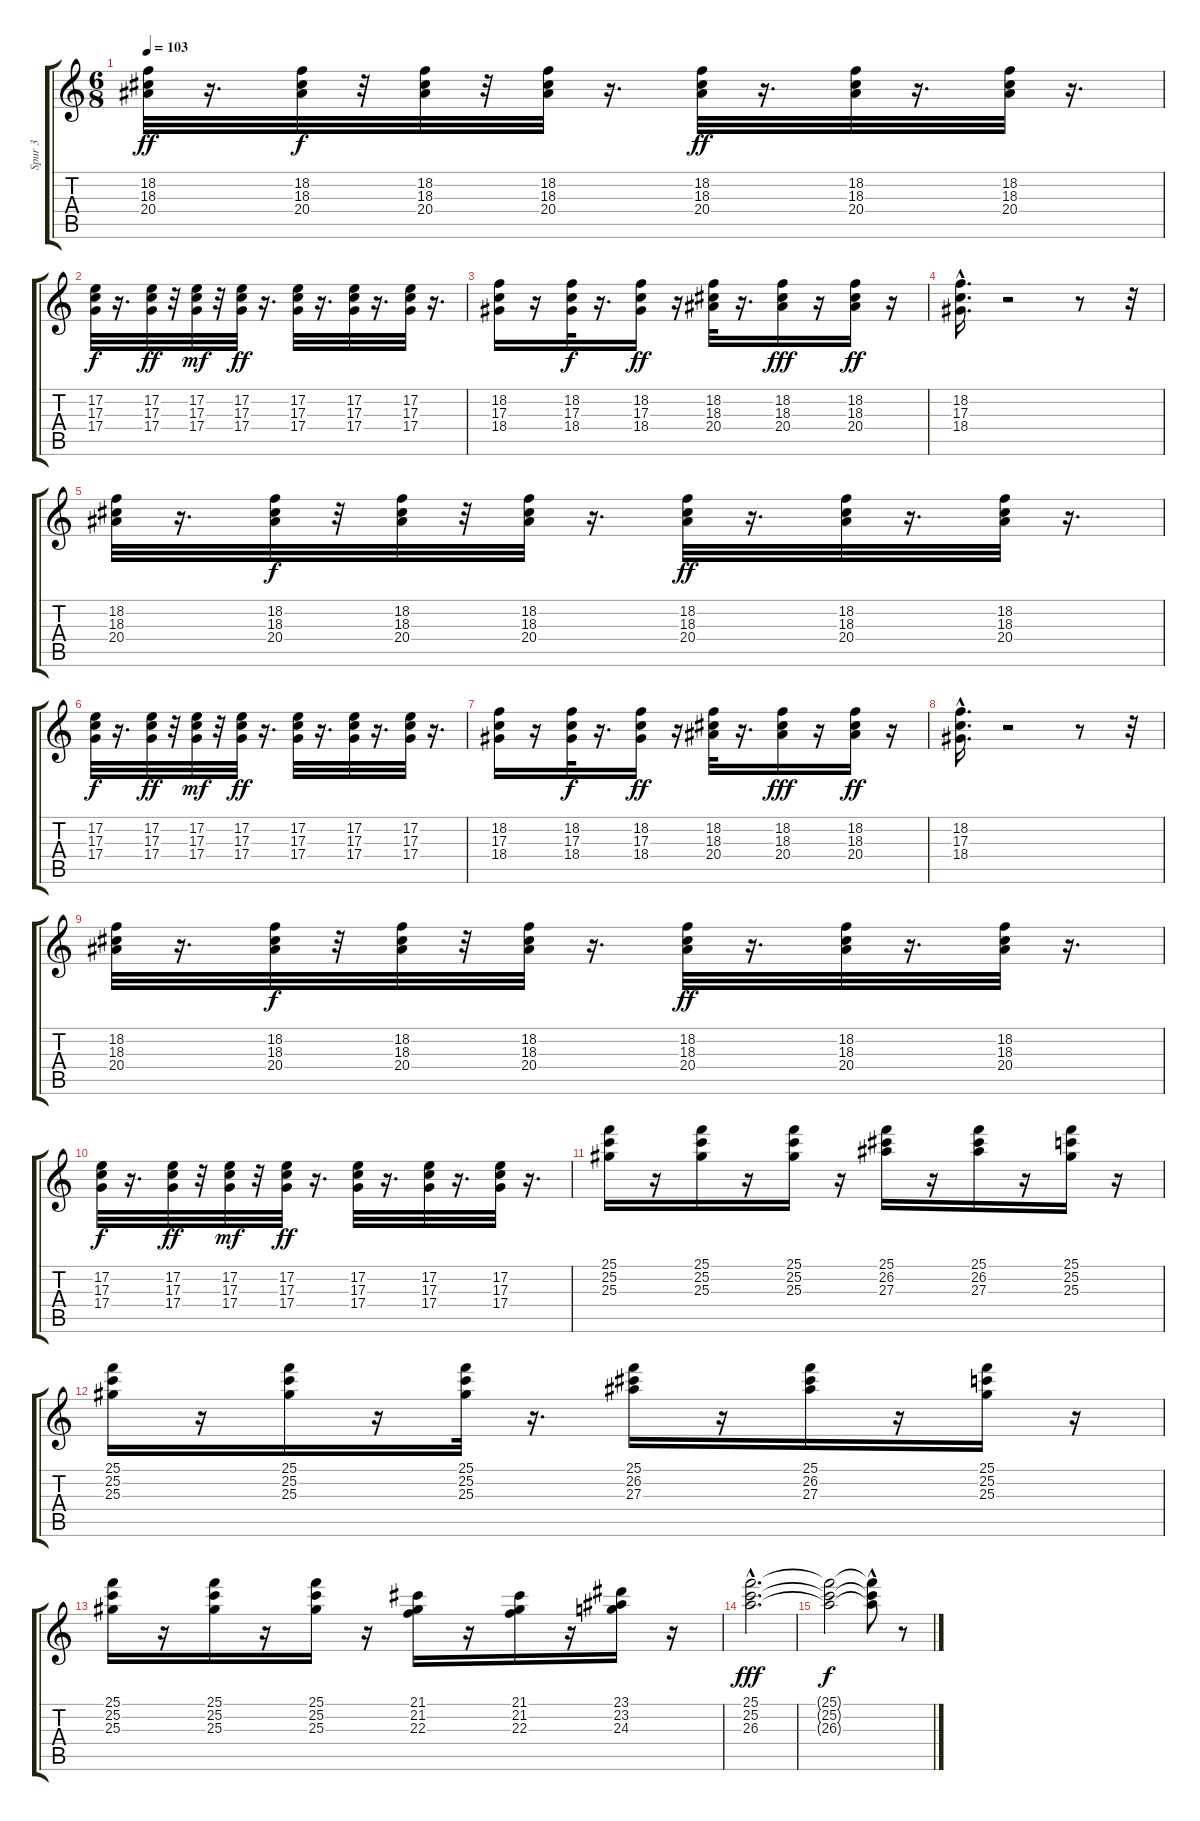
\track ("Spur 3" "Spur 3") {instrument acousticgrandpiano}
\staff {score tabs}
\tuning (E4 B3 G3 D3 A2 E2) {hide}
\ts (6 8)
\tempo 103
\clef g2
\ks c
(18.2 18.3 20.4).32{dy ff} r.16{d} (18.2 18.3 20.4).32{dy f} r.32 (18.2 18.3 20.4).32 r.32 (18.2 18.3 20.4).32 r.16{d} (18.2 18.3 20.4).32{dy ff} r.16{d} (18.2 18.3 20.4).32 r.16{d} (18.2 18.3 20.4).32 r.16{d} |
(17.2 17.3 17.4).32{dy f} r.16{d} (17.2 17.3 17.4).32{dy ff} r.32 (17.2 17.3 17.4).32{dy mf} r.32 (17.2 17.3 17.4).32{dy ff} r.16{d} (17.2 17.3 17.4).32 r.16{d} (17.2 17.3 17.4).32 r.16{d} (17.2 17.3 17.4).32 r.16{d} |
(18.2 17.3 18.4).16 r.16 (18.2 17.3 18.4).32{dy f} r.16{d} (18.2 17.3 18.4).16{dy ff} r.16 (18.2 18.3 20.4).32 r.16{d} (18.2 18.3 20.4).16{dy fff} r.16 (18.2 18.3 20.4).16{dy ff} r.16 |
(18.2 17.3{hac} 18.4{hac}).16{d} r.2 r.8 r.32 |
(18.2 18.3 20.4).32 r.16{d} (18.2 18.3 20.4).32{dy f} r.32 (18.2 18.3 20.4).32 r.32 (18.2 18.3 20.4).32 r.16{d} (18.2 18.3 20.4).32{dy ff} r.16{d} (18.2 18.3 20.4).32 r.16{d} (18.2 18.3 20.4).32 r.16{d} |
(17.2 17.3 17.4).32{dy f} r.16{d} (17.2 17.3 17.4).32{dy ff} r.32 (17.2 17.3 17.4).32{dy mf} r.32 (17.2 17.3 17.4).32{dy ff} r.16{d} (17.2 17.3 17.4).32 r.16{d} (17.2 17.3 17.4).32 r.16{d} (17.2 17.3 17.4).32 r.16{d} |
(18.2 17.3 18.4).16 r.16 (18.2 17.3 18.4).32{dy f} r.16{d} (18.2 17.3 18.4).16{dy ff} r.16 (18.2 18.3 20.4).32 r.16{d} (18.2 18.3 20.4).16{dy fff} r.16 (18.2 18.3 20.4).16{dy ff} r.16 |
(18.2 17.3{hac} 18.4{hac}).16{d} r.2 r.8 r.32 |
(18.2 18.3 20.4).32 r.16{d} (18.2 18.3 20.4).32{dy f} r.32 (18.2 18.3 20.4).32 r.32 (18.2 18.3 20.4).32 r.16{d} (18.2 18.3 20.4).32{dy ff} r.16{d} (18.2 18.3 20.4).32 r.16{d} (18.2 18.3 20.4).32 r.16{d} |
(17.2 17.3 17.4).32{dy f} r.16{d} (17.2 17.3 17.4).32{dy ff} r.32 (17.2 17.3 17.4).32{dy mf} r.32 (17.2 17.3 17.4).32{dy ff} r.16{d} (17.2 17.3 17.4).32 r.16{d} (17.2 17.3 17.4).32 r.16{d} (17.2 17.3 17.4).32 r.16{d} |
(25.1 25.2 25.3).16 r.16 (25.1 25.2 25.3).16 r.16 (25.1 25.2 25.3).16 r.16 (25.1 26.2 27.3).16 r.16 (25.1 26.2 27.3).16 r.16 (25.1 25.2 25.3).16 r.16 |
(25.1 25.2 25.3).16 r.16 (25.1 25.2 25.3).16 r.16 (25.1 25.2 25.3).32 r.16{d} (25.1 26.2 27.3).16 r.16 (25.1 26.2 27.3).16 r.16 (25.1 25.2 25.3).16 r.16 |
(25.1 25.2 25.3).16 r.16 (25.1 25.2 25.3).16 r.16 (25.1 25.2 25.3).16 r.16 (21.1 21.2 22.3).16 r.16 (21.1 21.2 22.3).16 r.16 (23.1 23.2 24.3).16 r.16 |
(25.1{hac} 25.2{hac} 26.3{hac}).2{d dy fff} |
(25.1{t} 25.2{t} 26.3{t}).2{dy f} (25.1{hac t} 25.2{t} 26.3{hac t}).8 r.8
